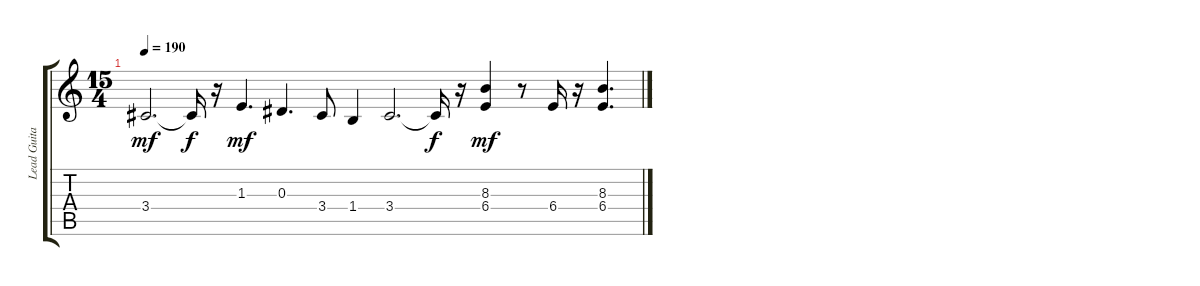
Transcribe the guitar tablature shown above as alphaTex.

\track ("Lead Guitar" "Lead Guita") {instrument distortionguitar}
\staff {score tabs}
\tuning (C4 G3 Eb3 Bb2 F2 C2) {hide}
\ts (15 4)
\tempo 190
\clef g2
\ks c
3.4.2{d dy mf} 3.4{t}.16{dy f} r.16 1.3.4{d dy mf} 0.3.4{d} 3.4.8 1.4.4 3.4.2{d} 3.4{t}.16{dy f} r.16 (8.3 6.4).4{dy mf} r.8 6.4.16 r.16 (8.3 6.4).4{d}
